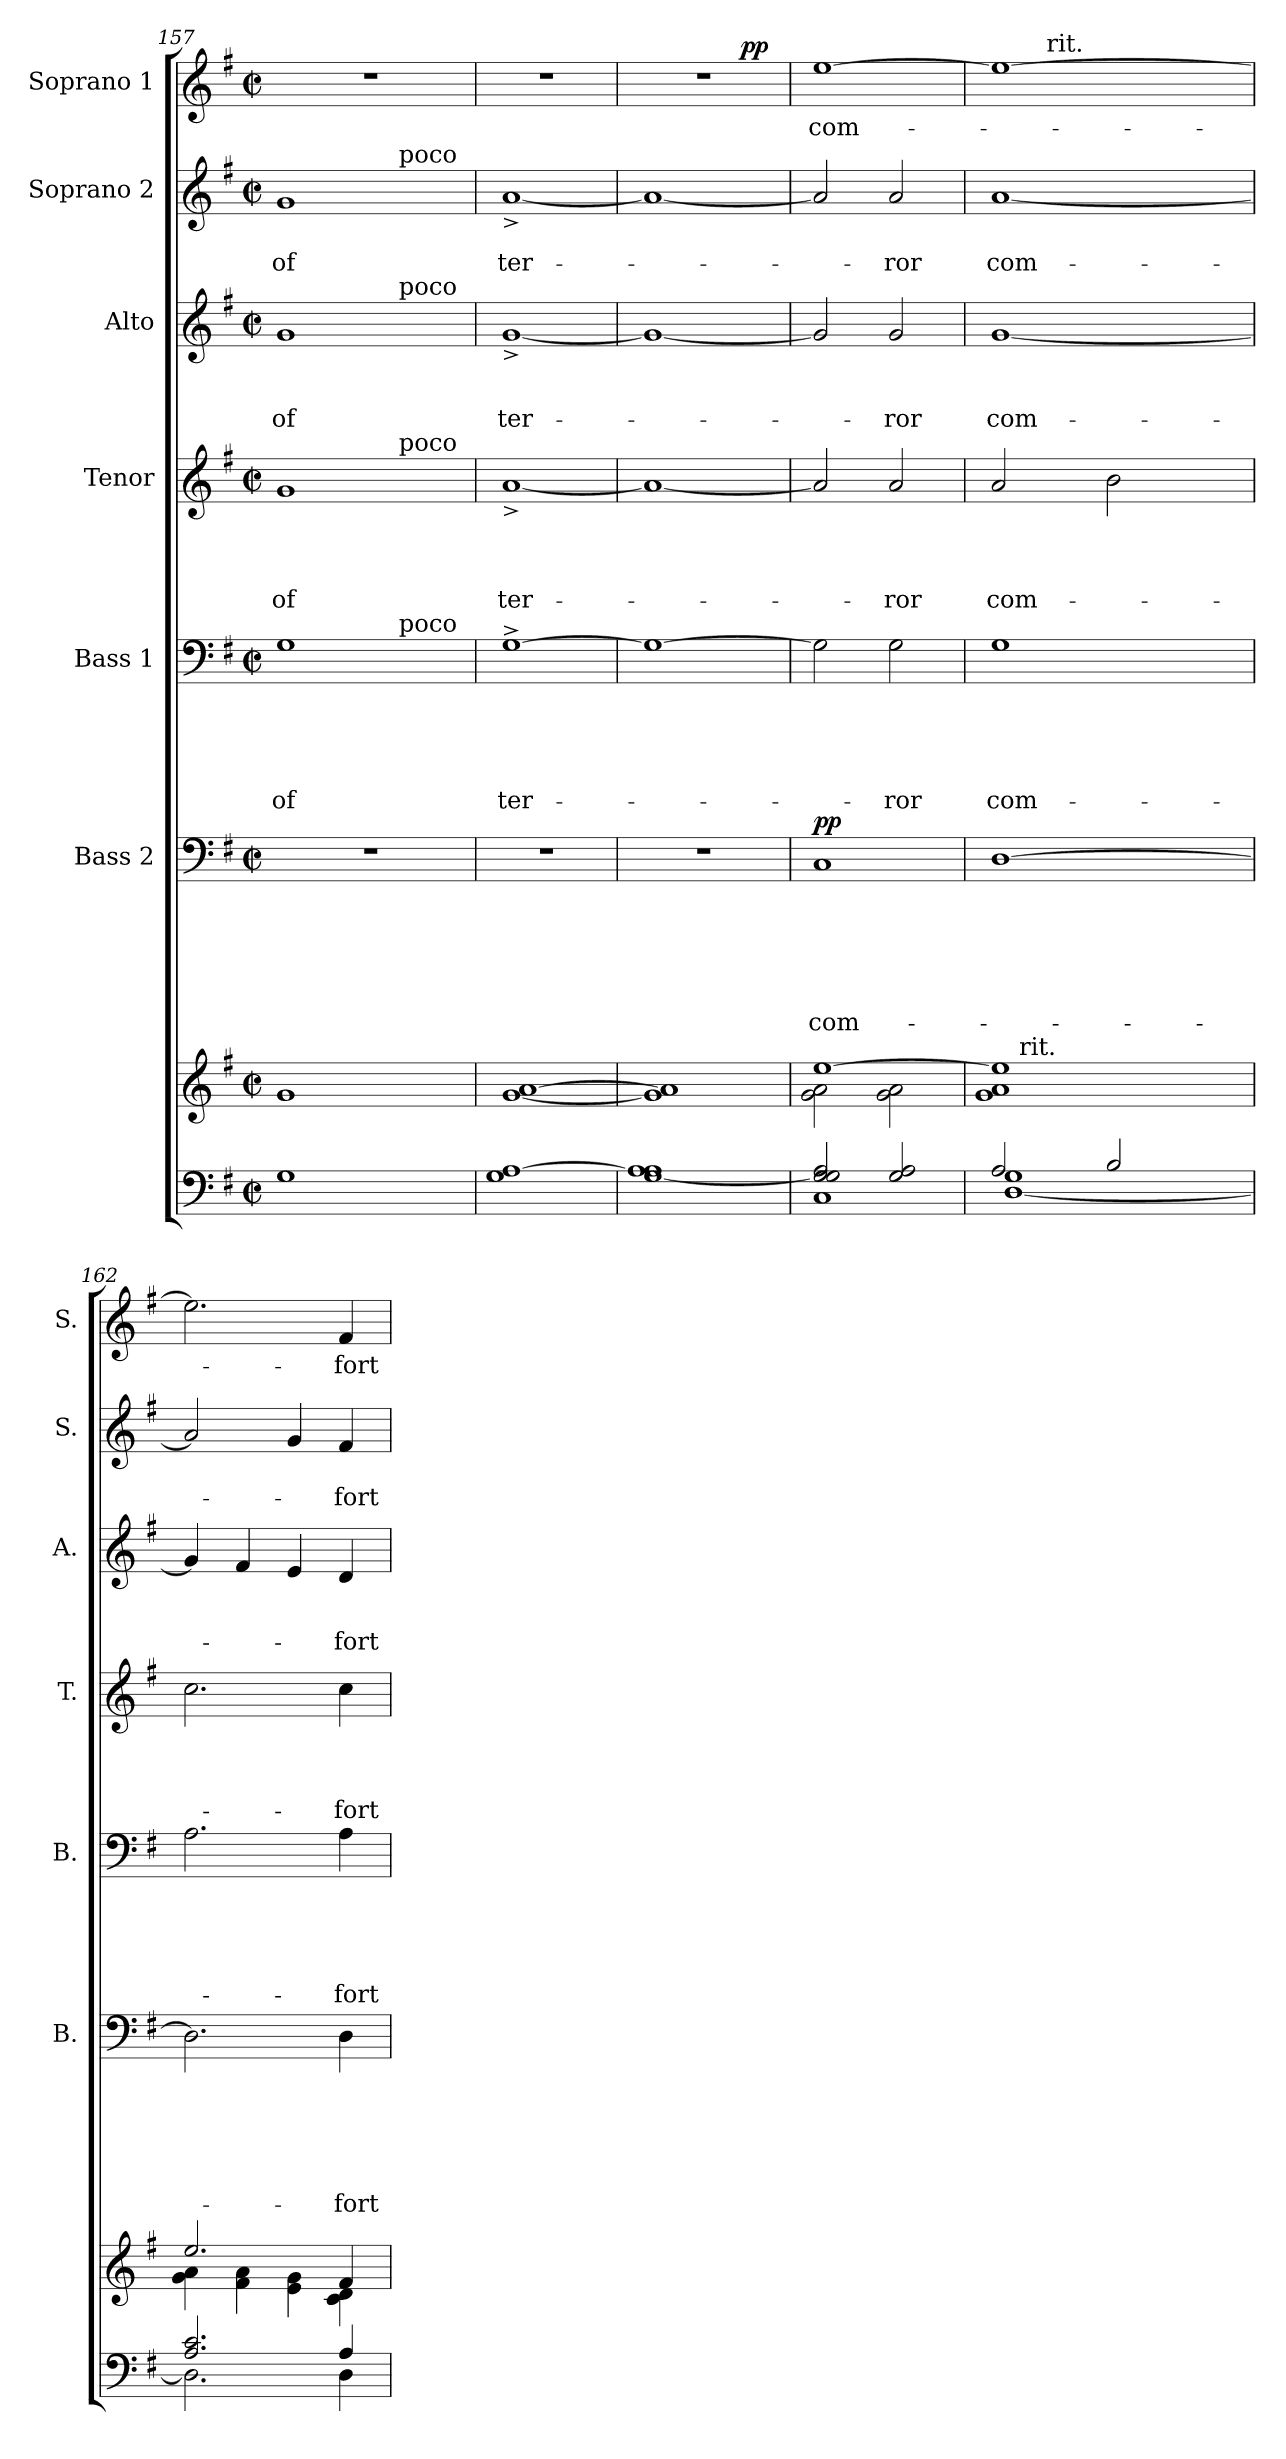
**kern	**kern	**kern	**text	**text	**text	**text	**text	**text	**dynam	**kern	**text	**text	**text	**text	**text	**kern	**text	**text	**text	**text	**kern	**text	**text	**text	**kern	**text	**text	**kern	**text	**dynam
*part8	*part7	*part6	*part6	*part6	*part6	*part6	*part6	*part6	*part6	*part5	*part5	*part5	*part5	*part5	*part5	*part4	*part4	*part4	*part4	*part4	*part3	*part3	*part3	*part3	*part2	*part2	*part2	*part1	*part1	*part1
*staff8	*staff7	*staff6	*staff6	*staff6	*staff6	*staff6	*staff6	*staff6	*staff6	*staff5	*staff5	*staff5	*staff5	*staff5	*staff5	*staff4	*staff4	*staff4	*staff4	*staff4	*staff3	*staff3	*staff3	*staff3	*staff2	*staff2	*staff2	*staff1	*staff1	*staff1
*	*	*I"Bass 2	*	*	*	*	*	*	*	*I"Bass 1	*	*	*	*	*	*I"Tenor	*	*	*	*	*I"Alto	*	*	*	*I"Soprano 2	*	*	*I"Soprano 1	*	*
*	*	*I'B.	*	*	*	*	*	*	*	*I'B.	*	*	*	*	*	*I'T.	*	*	*	*	*I'A.	*	*	*	*I'S.	*	*	*I'S.	*	*
*clefF4	*clefG2	*clefF4	*	*	*	*	*	*	*	*clefF4	*	*	*	*	*	*clefG2	*	*	*	*	*clefG2	*	*	*	*clefG2	*	*	*clefG2	*	*
*k[f#]	*k[f#]	*k[f#]	*	*	*	*	*	*	*	*k[f#]	*	*	*	*	*	*k[f#]	*	*	*	*	*k[f#]	*	*	*	*k[f#]	*	*	*k[f#]	*	*
*G:	*G:	*G:	*	*	*	*	*	*	*	*G:	*	*	*	*	*	*G:	*	*	*	*	*G:	*	*	*	*G:	*	*	*G:	*	*
*M2/2	*M2/2	*M2/2	*	*	*	*	*	*	*	*M2/2	*	*	*	*	*	*M2/2	*	*	*	*	*M2/2	*	*	*	*M2/2	*	*	*M2/2	*	*
*met(c|)	*met(c|)	*met(c|)	*	*	*	*	*	*	*	*met(c|)	*	*	*	*	*	*met(c|)	*	*	*	*	*met(c|)	*	*	*	*met(c|)	*	*	*met(c|)	*	*
=157	=157	=157	=157	=157	=157	=157	=157	=157	=157	=157	=157	=157	=157	=157	=157	=157	=157	=157	=157	=157	=157	=157	=157	=157	=157	=157	=157	=157	=157	=157
!	!	!	!	!	!	!	!	!	!	!	!	!	!	!	!LO:LY:b	!	!	!	!	!LO:LY:b	!	!	!	!LO:LY:b	!	!	!LO:LY:b	!	!	!
*	*	*	*	*	*	*	*	*	*	*^	*	*	*	*	*	*^	*	*	*	*	*^	*	*	*	*^	*	*	*	*	*
1G	1g	1r	.	.	.	.	.	.	.	1G	2ryy	.	.	.	.	of	1g	2ryy	.	.	.	of	1g	2ryy	.	.	of	1g	2ryy	.	of	1r	.	.
.	.	.	.	.	.	.	.	.	.	.	8ryy	.	.	.	.	.	.	8ryy	.	.	.	.	.	8ryy	.	.	.	.	8ryy	.	.	.	.	.
.	.	.	.	.	.	.	.	.	.	.	32ryy	.	.	.	.	.	.	32ryy	.	.	.	.	.	32ryy	.	.	.	.	32ryy	.	.	.	.	.
!	!	!	!	!	!	!	!	!	!	!	!	!	!	!	!	!	!	!	!	!	!	!	!	!	!	!	!	!	!LO:TX:a:t=poco	!	!	!	!	!
!	!	!	!	!	!	!	!	!	!	!	!	!	!	!	!	!	!	!	!	!	!	!	!	!LO:TX:a:t=poco	!	!	!	!	!	!	!	!	!	!
!	!	!	!	!	!	!	!	!	!	!	!	!	!	!	!	!	!	!LO:TX:a:t=poco	!	!	!	!	!	!	!	!	!	!	!	!	!	!	!	!
!	!	!	!	!	!	!	!	!	!	!	!LO:TX:a:t=poco	!	!	!	!	!	!	!	!	!	!	!	!	!	!	!	!	!	!	!	!	!	!	!
.	.	.	.	.	.	.	.	.	.	.	4ryy	.	.	.	.	.	.	4ryy	.	.	.	.	.	4ryy	.	.	.	.	4ryy	.	.	.	.	.
.	.	.	.	.	.	.	.	.	.	.	16.ryy	.	.	.	.	.	.	16.ryy	.	.	.	.	.	16.ryy	.	.	.	.	16.ryy	.	.	.	.	.
=158	=158	=158	=158	=158	=158	=158	=158	=158	=158	=158	=158	=158	=158	=158	=158	=158	=158	=158	=158	=158	=158	=158	=158	=158	=158	=158	=158	=158	=158	=158	=158	=158	=158	=158
!	!	!	!	!	!	!	!	!	!	!	!	!	!	!	!	!LO:LY:b	!	!	!	!	!	!LO:LY:b	!	!	!	!	!LO:LY:b	!	!	!	!LO:LY:b	!	!	!
*	*	*	*	*	*	*	*	*	*	*v	*v	*	*	*	*	*	*	*	*	*	*	*	*v	*v	*	*	*	*v	*v	*	*	*	*	*
*	*	*	*	*	*	*	*	*	*	*	*	*	*	*	*	*v	*v	*	*	*	*	*	*	*	*	*	*	*	*	*	*
1G [>1A	[<1g [>1a	1r	.	.	.	.	.	.	.	[>1G^>	.	.	.	.	ter-	[<1a^<	.	.	.	ter-	[<1g^<	.	.	ter-	[<1a^<	.	ter-	1r	.	.
=159	=159	=159	=159	=159	=159	=159	=159	=159	=159	=159	=159	=159	=159	=159	=159	=159	=159	=159	=159	=159	=159	=159	=159	=159	=159	=159	=159	=159	=159	=159
*	*	*	*	*	*	*	*	*	*	*	*	*	*	*	*	*	*	*	*	*	*	*	*	*	*	*	*	*^	*	*
[<1G 1A] 1A	1g] 1a]	1r	.	.	.	.	.	.	.	1G_	.	.	.	.	.	1a_	.	.	.	.	1g_	.	.	.	1a_	.	.	1r	2.ryy	.	.
!	!	!	!	!	!	!	!	!	!	!	!	!	!	!	!	!	!	!	!	!	!	!	!	!	!	!	!	!	!	!	!LO:DY:a
.	.	.	.	.	.	.	.	.	.	.	.	.	.	.	.	.	.	.	.	.	.	.	.	.	.	.	.	.	4ryy	.	pp
=160	=160	=160	=160	=160	=160	=160	=160	=160	=160	=160	=160	=160	=160	=160	=160	=160	=160	=160	=160	=160	=160	=160	=160	=160	=160	=160	=160	=160	=160	=160	=160
*^	*^	*	*	*	*	*	*	*	*	*	*	*	*	*	*	*	*	*	*	*	*	*	*	*	*	*	*	*	*	*	*
!	!	!	!	!	!	!	!	!	!	!LO:LY:b	!LO:DY:a	!	!	!	!	!	!	!	!	!	!	!	!	!	!	!	!	!	!	!	!	!LO:LY:b	!
*	*	*	*	*	*	*	*	*	*	*	*	*	*	*	*	*	*	*	*	*	*	*	*	*	*	*	*	*	*	*v	*v	*	*
2G/] 2G/ 2A/	1C	[>1ee	2g\ 2a\	1C	.	.	.	.	.	com-	pp	2G\]	.	.	.	.	.	2a/]	.	.	.	.	2g/]	.	.	.	2a/]	.	.	[>1ee	com-	.
!	!	!	!	!	!	!	!	!	!	!	!	!	!	!	!	!	!LO:LY:b	!	!	!	!	!LO:LY:b	!	!	!	!LO:LY:b	!	!	!LO:LY:b	!	!	!
2G/ 2A/	.	.	2g\ 2a\	.	.	.	.	.	.	.	.	2G\	.	.	.	.	-ror	2a/	.	.	.	-ror	2g/	.	.	-ror	2a/	.	-ror	.	.	.
=161	=161	=161	=161	=161	=161	=161	=161	=161	=161	=161	=161	=161	=161	=161	=161	=161	=161	=161	=161	=161	=161	=161	=161	=161	=161	=161	=161	=161	=161	=161	=161	=161
!	!	!	!	!	!	!	!	!	!	!	!	!	!	!	!	!	!LO:LY:b	!	!	!	!	!LO:LY:b	!	!	!	!LO:LY:b	!	!	!LO:LY:b	!	!	!
*	*	*	*	*	*	*	*	*	*	*	*	*	*	*	*	*	*	*	*	*	*	*	*	*	*	*	*	*	*	*^	*	*
2A/	[<1D 1G	1g 1a 1ee]	16.ryy	[>1D	.	.	.	.	.	.	.	1G	.	.	.	.	com-	2a/	.	.	.	com-	[<1g	.	.	com-	[<1a	.	com-	1ee_	8ryy	.	.
!	!	!	!LO:TX:a:t=rit.	!	!	!	!	!	!	!	!	!	!	!	!	!	!	!	!	!	!	!	!	!	!	!	!	!	!	!	!	!	!
.	.	.	2ryy	.	.	.	.	.	.	.	.	.	.	.	.	.	.	.	.	.	.	.	.	.	.	.	.	.	.	.	.	.	.
.	.	.	.	.	.	.	.	.	.	.	.	.	.	.	.	.	.	.	.	.	.	.	.	.	.	.	.	.	.	.	32ryy	.	.
!	!	!	!	!	!	!	!	!	!	!	!	!	!	!	!	!	!	!	!	!	!	!	!	!	!	!	!	!	!	!	!LO:TX:a:t=rit.	!	!
.	.	.	.	.	.	.	.	.	.	.	.	.	.	.	.	.	.	.	.	.	.	.	.	.	.	.	.	.	.	.	2ryy	.	.
2B/	.	.	.	.	.	.	.	.	.	.	.	.	.	.	.	.	.	2b\	.	.	.	.	.	.	.	.	.	.	.	.	.	.	.
.	.	.	4ryy	.	.	.	.	.	.	.	.	.	.	.	.	.	.	.	.	.	.	.	.	.	.	.	.	.	.	.	.	.	.
.	.	.	.	.	.	.	.	.	.	.	.	.	.	.	.	.	.	.	.	.	.	.	.	.	.	.	.	.	.	.	4ryy	.	.
.	.	.	8ryy	.	.	.	.	.	.	.	.	.	.	.	.	.	.	.	.	.	.	.	.	.	.	.	.	.	.	.	.	.	.
.	.	.	.	.	.	.	.	.	.	.	.	.	.	.	.	.	.	.	.	.	.	.	.	.	.	.	.	.	.	.	16.ryy	.	.
.	.	.	32ryy	.	.	.	.	.	.	.	.	.	.	.	.	.	.	.	.	.	.	.	.	.	.	.	.	.	.	.	.	.	.
*	*	*	*	*	*	*	*	*	*	*	*	*	*	*	*	*	*	*	*	*	*	*	*	*	*	*	*	*	*	*v	*v	*	*
=162	=162	=162	=162	=162	=162	=162	=162	=162	=162	=162	=162	=162	=162	=162	=162	=162	=162	=162	=162	=162	=162	=162	=162	=162	=162	=162	=162	=162	=162	=162	=162	=162
2.A/ 2.c/	2.D\]	2.ee/	4g\ 4a\	2.D\]	.	.	.	.	.	.	.	2.A\	.	.	.	.	.	2.cc\	.	.	.	.	4g/]	.	.	.	2a/]	.	.	2.ee\]	.	.
.	.	.	4f#\ 4a\	.	.	.	.	.	.	.	.	.	.	.	.	.	.	.	.	.	.	.	4f#/	.	.	.	.	.	.	.	.	.
.	.	.	4e\ 4g\	.	.	.	.	.	.	.	.	.	.	.	.	.	.	.	.	.	.	.	4e/	.	.	.	4g/	.	.	.	.	.
!	!	!	!	!	!	!	!	!	!	!LO:LY:b	!	!	!	!	!	!	!LO:LY:b	!	!	!	!	!LO:LY:b	!	!	!	!LO:LY:b	!	!	!LO:LY:b	!	!LO:LY:b	!
4A/	4D\	4f#/	4c\ 4d\	4D\	.	.	.	.	.	-fort-	.	4A\	.	.	.	.	-fort-	4cc\	.	.	.	-fort-	4d/	.	.	-fort-	4f#/	.	-fort-	4f#/	-fort-	.
*v	*v	*	*	*	*	*	*	*	*	*	*	*	*	*	*	*	*	*	*	*	*	*	*	*	*	*	*	*	*	*	*	*
*	*v	*v	*	*	*	*	*	*	*	*	*	*	*	*	*	*	*	*	*	*	*	*	*	*	*	*	*	*	*	*	*
=	=	=	=	=	=	=	=	=	=	=	=	=	=	=	=	=	=	=	=	=	=	=	=	=	=	=	=	=	=	=
*-	*-	*-	*-	*-	*-	*-	*-	*-	*-	*-	*-	*-	*-	*-	*-	*-	*-	*-	*-	*-	*-	*-	*-	*-	*-	*-	*-	*-	*-	*-
